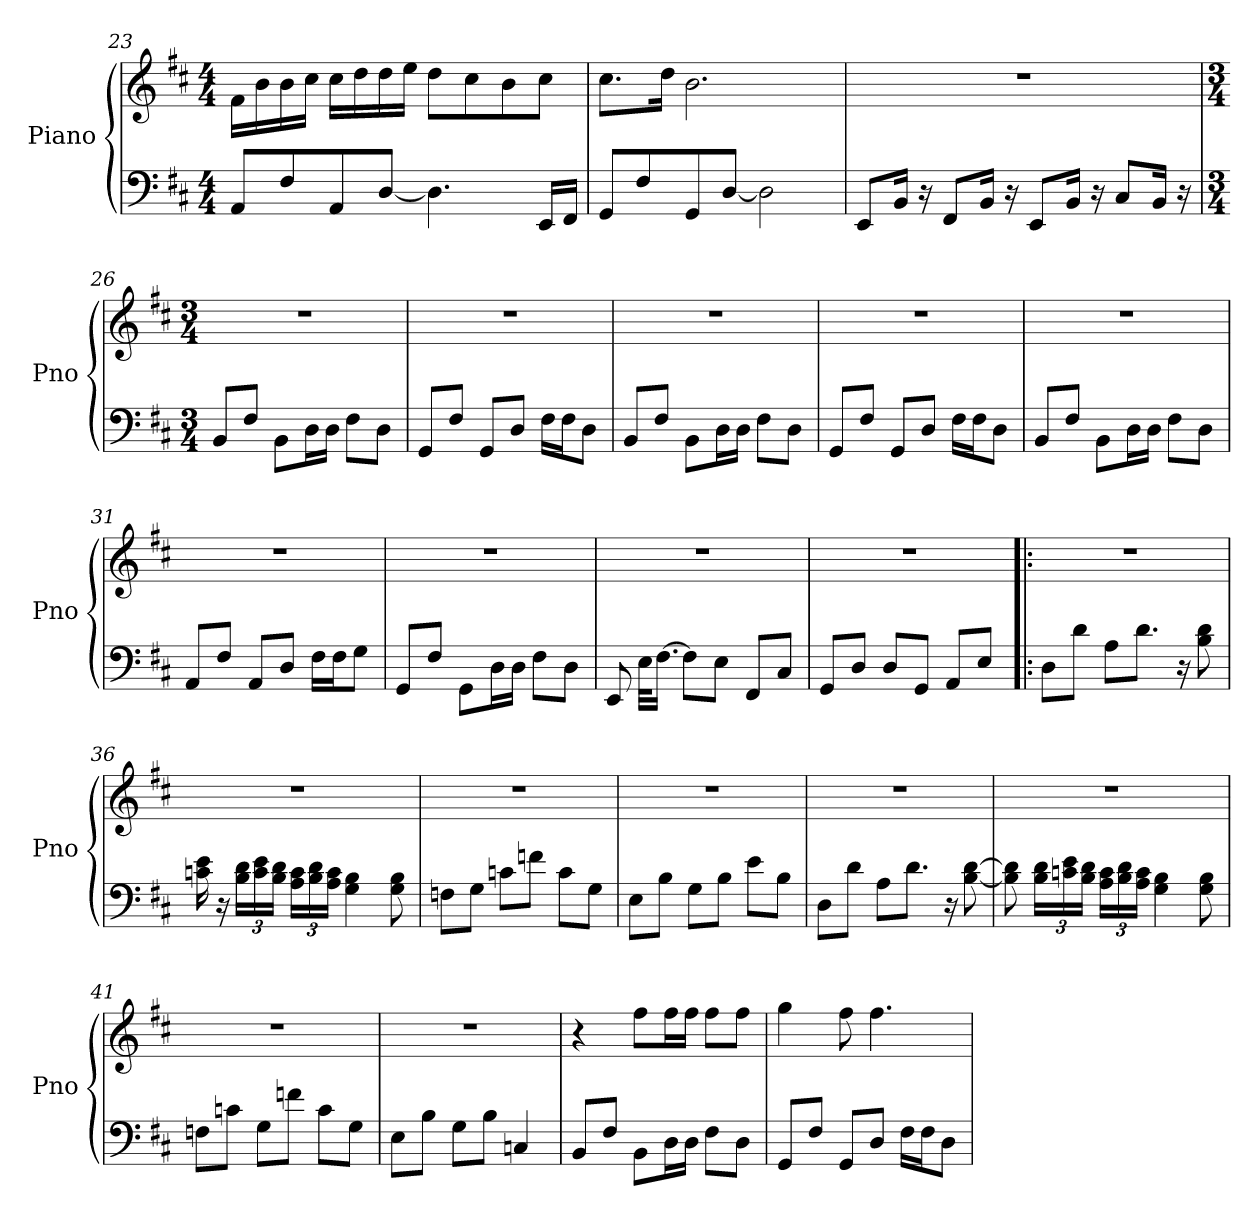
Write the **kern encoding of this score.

**kern	**kern
*part1	*part1
*staff2	*staff1
*I"Piano	*
*I'Pno	*
*clefF4	*clefG2
*k[f#c#]	*k[f#c#]
*D:	*D:
*M4/4	*M4/4
=23	=23
8AA/L	16f#\LL
.	16b\
8F#/	16b\
.	16cc#\JJ
8AA/	16cc#\LL
.	16dd\
[8D/J	16dd\
.	16ee\JJ
4.D\]	8dd\L
.	8cc#\
.	8b\
16EE/LL	8cc#\J
16FF#/JJ	.
!!LO:LB:g=z
=24	=24
8GG/L	8.cc#\L
8F#/	.
.	16dd\Jk
8GG/	2.b\
[8D/J	.
2D\]	.
=25	=25
8EE/L	1r
16BB/Jk	.
16r	.
8FF#/L	.
16BB/Jk	.
16r	.
8EE/L	.
16BB/Jk	.
16r	.
8C#/L	.
16BB/Jk	.
16r	.
=26	=26
*M3/4	*M3/4
8BB/L	2.r
8F#/J	.
8BB\L	.
16D\L	.
16D\JJ	.
8F#\L	.
8D\J	.
=27	=27
8GG/L	2.r
8F#/J	.
8GG/L	.
8D/J	.
16F#\LL	.
16F#\J	.
8D\J	.
=28	=28
8BB/L	2.r
8F#/J	.
8BB\L	.
16D\L	.
16D\JJ	.
8F#\L	.
8D\J	.
!!LO:PB:g=z
=29	=29
8GG/L	2.r
8F#/J	.
8GG/L	.
8D/J	.
16F#\LL	.
16F#\J	.
8D\J	.
=30	=30
8BB/L	2.r
8F#/J	.
8BB\L	.
16D\L	.
16D\JJ	.
8F#\L	.
8D\J	.
=31	=31
8AA/L	2.r
8F#/J	.
8AA/L	.
8D/J	.
16F#\LL	.
16F#\J	.
8G\J	.
=32	=32
8GG/L	2.r
8F#/J	.
8GG\L	.
16D\L	.
16D\JJ	.
8F#\L	.
8D\J	.
=33	=33
8EE/	2.r
32E\KLL	.
[16.F#\JJ	.
8F#\L]	.
8E\J	.
8FF#/L	.
8C#/J	.
!!LO:LB:g=z
=34	=34
8GG/L	2.r
8D/J	.
8D/L	.
8GG/J	.
8AA/L	.
8E/J	.
=35!|:	=35!|:
8D\L	2.r
8d\J	.
8A\L	.
8.d\J	.
16r	.
8B\ 8d\	.
=36	=36
16cn\ 16e\	2.r
16r	.
*Xbrackettup	*
24B\ 24d\LL	.
24c\ 24e\	.
24B\ 24d\JJ	.
24A\ 24c\LL	.
24B\ 24d\	.
24A\ 24c\JJ	.
4G\ 4B\	.
8G\ 8B\	.
=37	=37
8Fn\L	2.r
8G\J	.
8cn\L	.
8fn\J	.
8c\L	.
8G\J	.
=38	=38
8E\L	2.r
8B\J	.
8G\L	.
8B\J	.
8e\L	.
8B\J	.
!!LO:LB:g=z
=39	=39
8D\L	2.r
8d\J	.
8A\L	.
8.d\J	.
16r	.
[8B\ [8d\	.
=40	=40
8B\] 8d\]	2.r
24B\ 24d\LL	.
24cn\ 24e\	.
24B\ 24d\JJ	.
24A\ 24c\LL	.
24B\ 24d\	.
24A\ 24c\JJ	.
4G\ 4B\	.
8G\ 8B\	.
=41	=41
8Fn\L	2.r
8cn\J	.
8G\L	.
8fn\J	.
8c\L	.
8G\J	.
=42	=42
8E\L	2.r
8B\J	.
8G\L	.
8B\J	.
4Cn/	.
=43	=43
8BB/L	4r
8F#/J	.
8BB\L	8ff#\L
16D\L	16ff#\L
16D\JJ	16ff#\JJ
8F#\L	8ff#\L
8D\J	8ff#\J
!!LO:LB:g=z
=44	=44
8GG/L	4gg\
8F#/J	.
8GG/L	8ff#\
8D/J	4.ff#\
16F#\LL	.
16F#\J	.
8D\J	.
=	=
*-	*-
